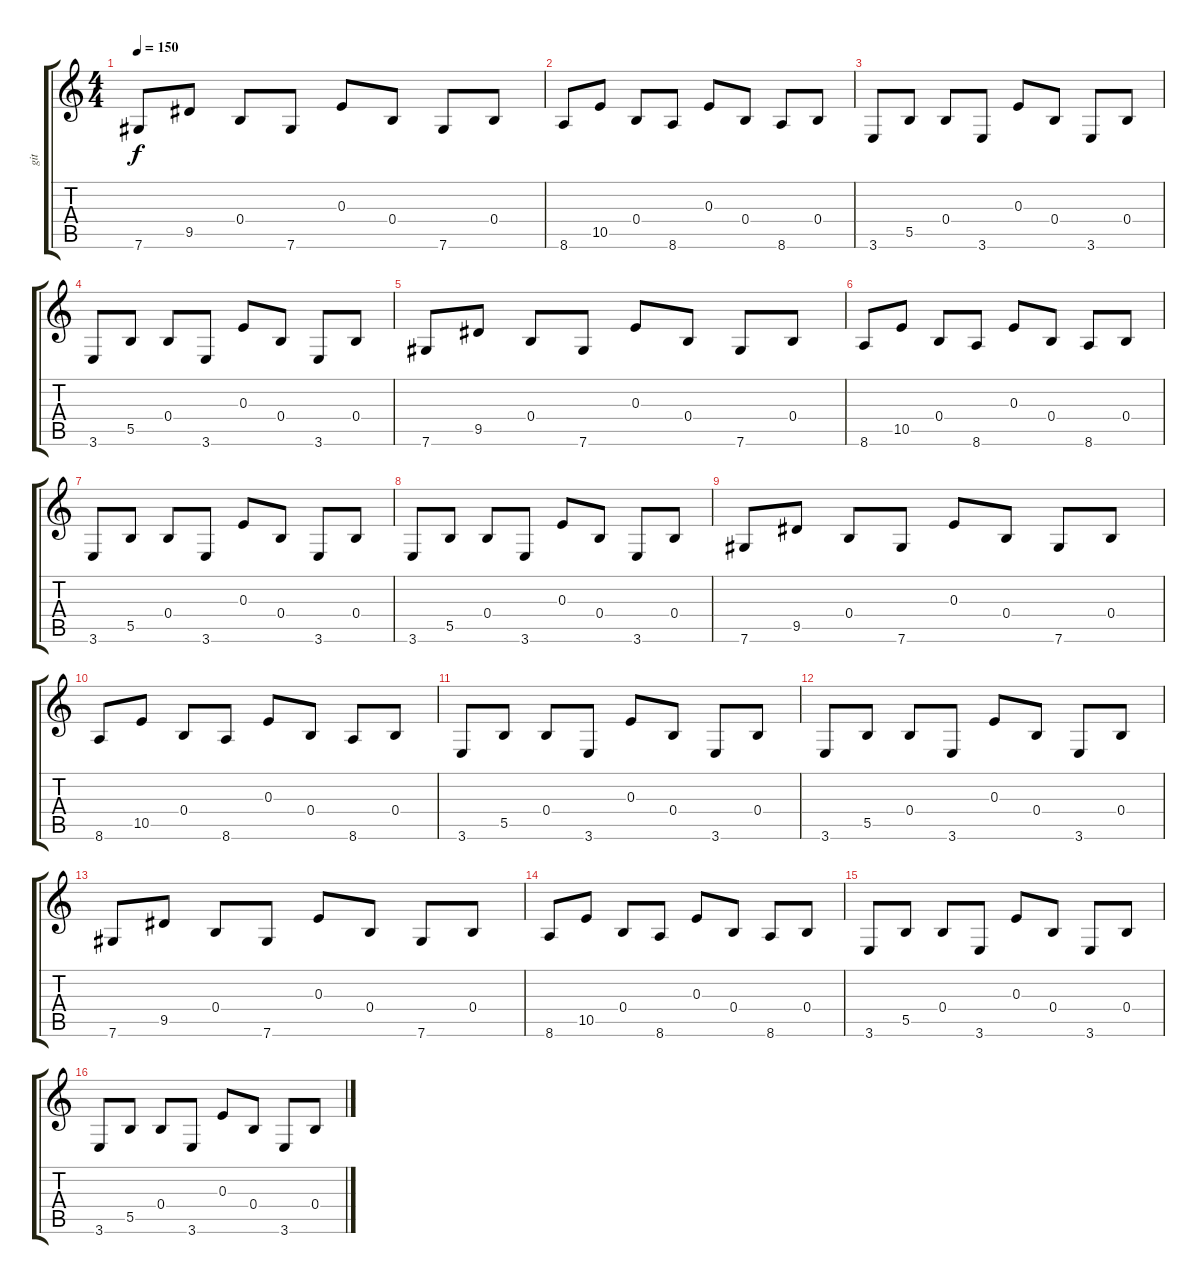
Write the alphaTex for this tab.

\track ("git" "git") {instrument electricguitarclean}
\staff {score tabs}
\tuning (Db4 Ab3 E3 B2 Gb2 Db2) {hide}
\ts (4 4)
\tempo 150
\clef g2
\ks c
7.6.8{dy f} 9.5.8 0.4.8 7.6.8 0.3.8 0.4.8 7.6.8 0.4.8 |
8.6.8 10.5.8 0.4.8 8.6.8 0.3.8 0.4.8 8.6.8 0.4.8 |
3.6.8 5.5.8 0.4.8 3.6.8 0.3.8 0.4.8 3.6.8 0.4.8 |
3.6.8 5.5.8 0.4.8 3.6.8 0.3.8 0.4.8 3.6.8 0.4.8 |
7.6.8 9.5.8 0.4.8 7.6.8 0.3.8 0.4.8 7.6.8 0.4.8 |
8.6.8 10.5.8 0.4.8 8.6.8 0.3.8 0.4.8 8.6.8 0.4.8 |
3.6.8 5.5.8 0.4.8 3.6.8 0.3.8 0.4.8 3.6.8 0.4.8 |
3.6.8 5.5.8 0.4.8 3.6.8 0.3.8 0.4.8 3.6.8 0.4.8 |
7.6.8 9.5.8 0.4.8 7.6.8 0.3.8 0.4.8 7.6.8 0.4.8 |
8.6.8 10.5.8 0.4.8 8.6.8 0.3.8 0.4.8 8.6.8 0.4.8 |
3.6.8 5.5.8 0.4.8 3.6.8 0.3.8 0.4.8 3.6.8 0.4.8 |
3.6.8 5.5.8 0.4.8 3.6.8 0.3.8 0.4.8 3.6.8 0.4.8 |
7.6.8 9.5.8 0.4.8 7.6.8 0.3.8 0.4.8 7.6.8 0.4.8 |
8.6.8 10.5.8 0.4.8 8.6.8 0.3.8 0.4.8 8.6.8 0.4.8 |
3.6.8 5.5.8 0.4.8 3.6.8 0.3.8 0.4.8 3.6.8 0.4.8 |
3.6.8 5.5.8 0.4.8 3.6.8 0.3.8 0.4.8 3.6.8 0.4.8
